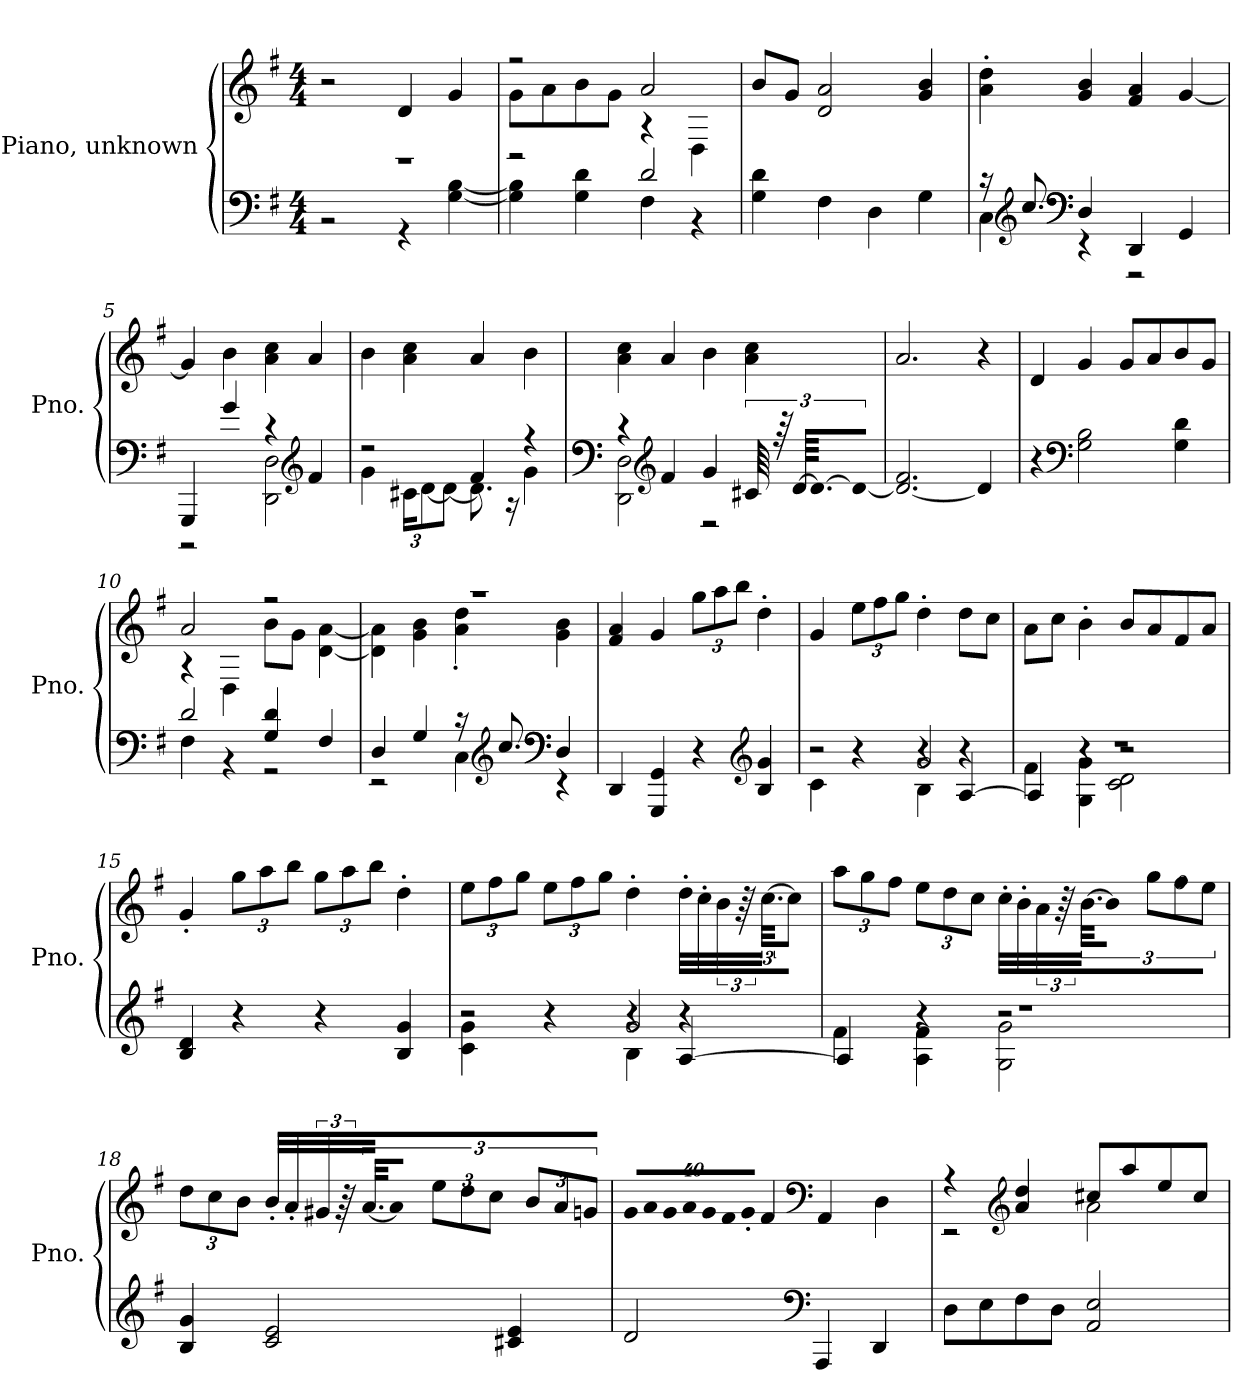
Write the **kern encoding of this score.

**kern	**kern
*part1	*part1
*staff2	*staff1
*I"Piano, unknown	*
*I'Pno.	*
*clefF4	*clefG2
*k[f#]	*k[f#]
*M4/4	*M4/4
*MM120	*MM120
=1	=1
*^	*
1r	2r	2r
.	4r	4d/
.	[4G\ [4B\	4g/
=2	=2	=2
*	*	*^
2r	4G\] 4B\]	2r	8g\L
.	.	.	8a\
.	4G\ 4d\	.	8b\
.	.	.	8g\J
2d/	4F#\	2a/	4r
.	4r	.	4D\
*v	*v	*	*
*	*v	*v
=3	=3
4G\ 4d\	8b/L
.	8g/J
4F#\	2d/ 2a/
4D\	.
4G\	4g/ 4b/
=4	=4
*^	*
16r	4C\	4a\' 4dd\'
*clefG2	*	*
8.cc/	.	.
*clefF4	*	*
4D/	4r	4g/ 4b/
4DD/	2r	4f#/ 4a/
4GG/	.	[4g/
=5	=5	=5
4GGG/	2r	4g/]
4g/	.	4b\
4r	2DD\ 2D\	4a\ 4cc\
*clefG2	*	*
4f#/	.	4a/
!!LO:LB:g=z
=6	=6	=6
2r	4g\	4b\
*	*Xbrackettup	*
.	24c#X\KL	4a\ 4cc\
.	[12d\	.
.	8d\J_	.
4f#/	8.d\]	4a/
.	16r	.
4r	4g\	4b\
=7	=7	=7
*clefF4	*	*
4r	2DD\ 2D\	4a\ 4cc\
*clefG2	*	*
4f#/	.	4a/
4g/	2r	4b\
*brackettup	*	*
96c#X/	.	4a\ 4cc\
96r	.	.
[96d/KKLL	.	.
16.d/J_	.	.
8d/J_	.	.
*v	*v	*
=8	=8
2.d/_ 2.f#/	2.a/
4d/]	4r
=9	=9
4r	4d/
*clefF4	*
2G\ 2B\	4g/
.	8g/L
.	8a/
4G\ 4d\	8b/
.	8g/J
=10	=10
*^	*^
2d/	4F#\	2a/	4r
.	4r	.	4D\
4G/ 4d/	2r	2r	8b\L
.	.	.	8g\J
4F#/	.	.	[4d\ [4a\
!!LO:LB:g=z	!!
=11	=11	=11	=11
4D/	2r	1r	4d\] 4a\]
4G/	.	.	4g\ 4b\
16r	4C\	.	4a\' 4dd\'
*clefG2	*	*	*
8.cc/	.	.	.
*clefF4	*	*	*
4D/	4r	.	4g\ 4b\
*v	*v	*	*
*	*v	*v
=12	=12
4DD/	4f#/ 4a/
4GGG/ 4GG/	4g/
*	*Xbrackettup
4r	12gg\L
.	12aa\
.	12bb\J
*clefG2	*
4B/ 4g/	4dd'\
=13	=13
*^	*
*	*^	*
2r	4c\	2r	4g/
.	4r	.	12ee\L
.	.	.	12ff#\
.	.	.	12gg\J
2g/	4B\	4r	4dd'\
.	4r	[4A/	8dd\L
.	.	.	8cc\J
=14	=14	=14	=14
1r	4f#\	4A/]	8a\L
.	.	.	8cc\J
.	4G\ 4g\	4r	4b'\
.	2c\ 2d\	2r	8b/L
.	.	.	8a/
.	.	.	8f#/
.	.	.	8a/J
*v	*v	*v	*
!!LO:LB:g=z
=15	=15
4B/ 4d/	4g'/
4r	12gg\L
.	12aa\
.	12bb\J
4r	12gg\L
.	12aa\
.	12bb\J
4B/ 4g/	4dd'\
=16	=16
*^	*
*	*^	*
2r	4c\ 4g\	2r	12ee\L
.	.	.	12ff#\
.	.	.	12gg\J
.	4r	.	12ee\L
.	.	.	12ff#\
.	.	.	12gg\J
2g/	4B\	4r	4dd'\
.	4r	[4A/	32dd'\LLL
.	.	.	32cc'\
*	*	*	*brackettup
.	.	.	48b\JJJ
.	.	.	96r
.	.	.	[48.cc\KKL
.	.	.	8cc\J]
=17	=17	=17	=17
*	*	*	*Xbrackettup
1r	4f#\	4A/]	12aa\L
.	.	.	12gg\
.	.	.	12ff#\J
.	4A\ 4f#\	4r	12ee\L
.	.	.	12dd\
.	.	.	12cc\J
.	2G\ 2g\	2r	32cc'\LLL
.	.	.	32b'\
*	*	*	*brackettup
.	.	.	48a\JJJ
.	.	.	96r
.	.	.	[48.b\KKL
.	.	.	8b\J]
*	*	*	*Xbrackettup
.	.	.	12gg\L
.	.	.	12ff#\
.	.	.	12ee\J
*v	*v	*v	*
!!LO:LB:g=z
=18	=18
4B/ 4g/	12dd\L
.	12cc\
.	12b\J
2c/ 2e/	32b'/LLL
.	32a'/
*	*brackettup
.	48g#X/JJJ
.	96r
.	[48.a/KKL
.	8a/J]
*	*Xbrackettup
.	12ee\L
.	12dd\
.	12cc\J
4c#X/ 4e/	12b/L
.	12a/
.	12gn/J
=19	=19
!	!LO:N:vis=32
2d/	640%23g/LLL
!	!LO:N:vis=32
.	640%23a/
!	!LO:N:vis=32
.	640%23g/
!	!LO:N:vis=32
.	640%23a/
!	!LO:N:vis=32
.	640%23g/
!	!LO:N:vis=32
.	640%23f#/
!	!LO:N:vis=32
.	640%23g'/JJJ
.	4f#/
*clefF4	*clefF4
4AAA/	.
.	4AA/
4DD/	.
.	4D\
640ryy	.
=20	=20
*	*^
8D\L	4r	2r
8E\	.	.
*	*clefG2	*
8F#\	4a/ 4dd/	.
8D\J	.	.
2AA/ 2E/	8cc#X/L	2a\
.	8aa/	.
.	8ee/	.
.	8cc#/J	.
*	*v	*v
=	=
*-	*-
